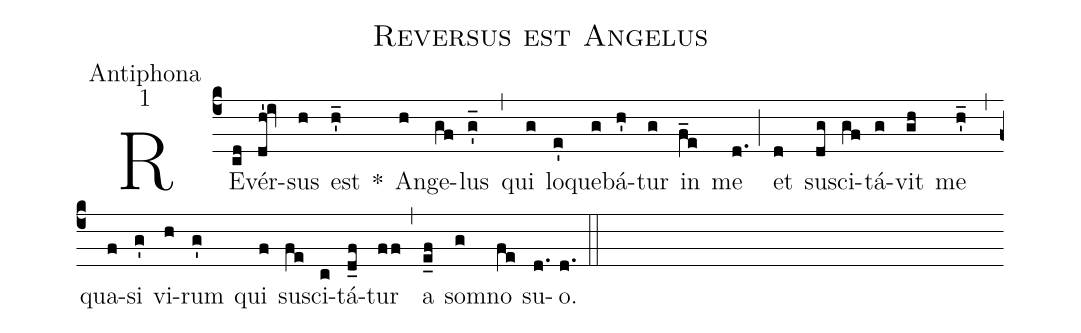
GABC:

name:Reversus est Angelus;
office-part:Antiphona;
mode:1;
%%
(c4) RE(cd)vér(dh'!iv)sus(h) est(h'_) *() An(h)ge(gf)lus(g'_) (,) qui(g) lo(e')que(g)bá(h')tur(g) in(f_e) me(d.) (;) et(d) su(dg)sci(gf)tá(g)vit(gh) me(h'_) (,) qua(f)si(g') vi(h)rum(g') qui(f) su(fe)sci(c)tá(d_f)tur(ff) (,) a(e_f) som(g)no(fe) su(d.)o.(d.) (::)
